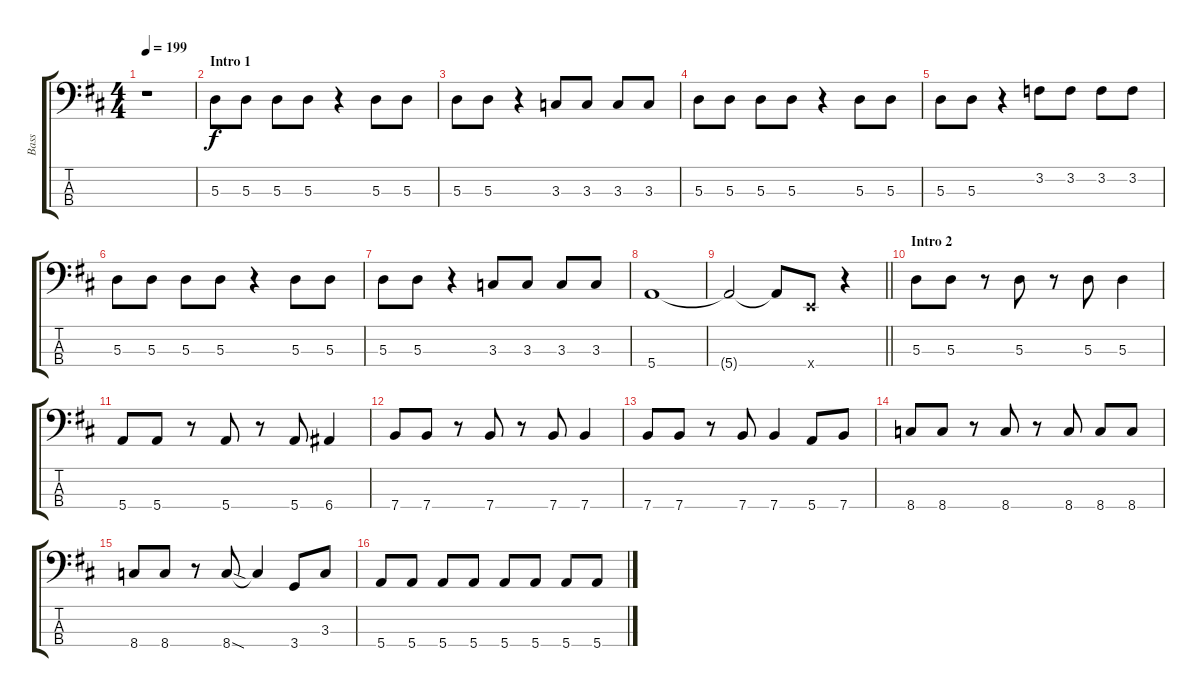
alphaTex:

\track ("Bass" "Bass") {instrument electricbasspick}
\staff {score tabs}
\tuning (G2 D2 A1 E1) {hide}
\ts (4 4)
\tempo 199
\clef f4
\ks d
r.1{dy f instrument electricbasspick} |
\section ("" "Intro 1")
5.3.8 5.3.8 5.3.8 5.3.8 r.4 5.3.8 5.3.8 |
5.3.8 5.3.8 r.4 3.3.8 3.3.8 3.3.8 3.3.8 |
5.3.8 5.3.8 5.3.8 5.3.8 r.4 5.3.8 5.3.8 |
5.3.8 5.3.8 r.4 3.2.8 3.2.8 3.2.8 3.2.8 |
5.3.8 5.3.8 5.3.8 5.3.8 r.4 5.3.8 5.3.8 |
5.3.8 5.3.8 r.4 3.3.8 3.3.8 3.3.8 3.3.8 |
5.4.1 |
\barLineRight lightlight
5.4{t}.2 5.4{t}.8 0.4{x}.8 r.4 |
\section ("" "Intro 2")
5.3.8 5.3.8 r.8 5.3.8 r.8 5.3.8 5.3.4 |
5.4.8 5.4.8 r.8 5.4.8 r.8 5.4.8 6.4.4 |
7.4.8 7.4.8 r.8 7.4.8 r.8 7.4.8 7.4.4 |
7.4.8 7.4.8 r.8 7.4.8 7.4.4 5.4.8 7.4.8 |
8.4.8 8.4.8 r.8 8.4.8 r.8 8.4.8 8.4.8 8.4.8 |
8.4.8 8.4.8 r.8 8.4{sod}.8 8.4{t}.4 3.4.8 3.3.8 |
5.4.8 5.4.8 5.4.8 5.4.8 5.4.8 5.4.8 5.4.8 5.4.8
